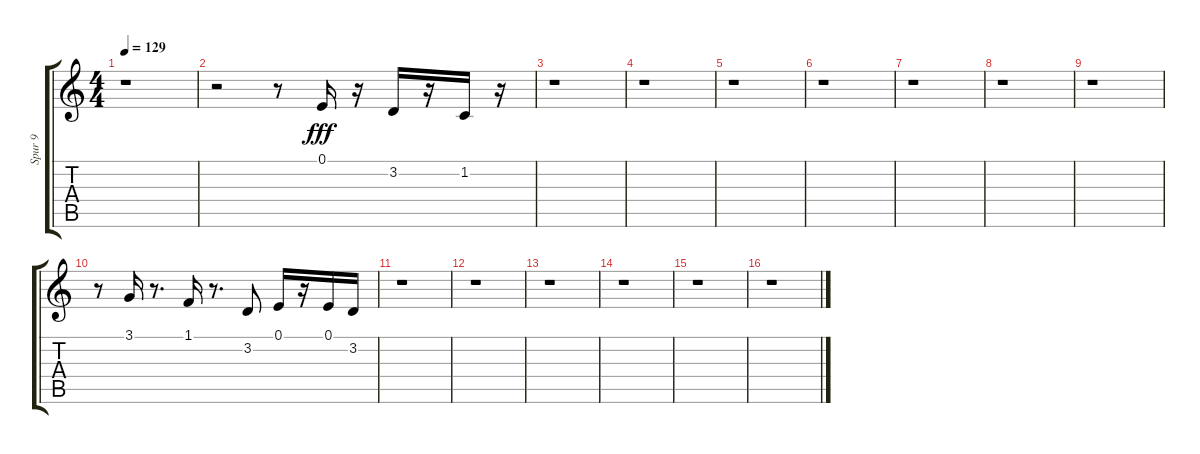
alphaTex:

\track ("Spur 9" "Spur 9") {instrument synthdrum}
\staff {score tabs}
\tuning (E4 B3 G3 D3 A2 E2) {hide}
\ts (4 4)
\tempo 129
\clef g2
\ks c
r.1{dy fff} |
r.2 r.8 0.1.16 r.16 3.2.16 r.16 1.2.16 r.16 |
r.1 |
r.1 |
r.1 |
r.1 |
r.1 |
r.1 |
r.1 |
r.8 3.1.16 r.8{d} 1.1.16 r.8{d} 3.2.8 0.1.16 r.16 0.1.16 3.2.16 |
r.1 |
r.1 |
r.1 |
r.1 |
r.1 |
r.1
